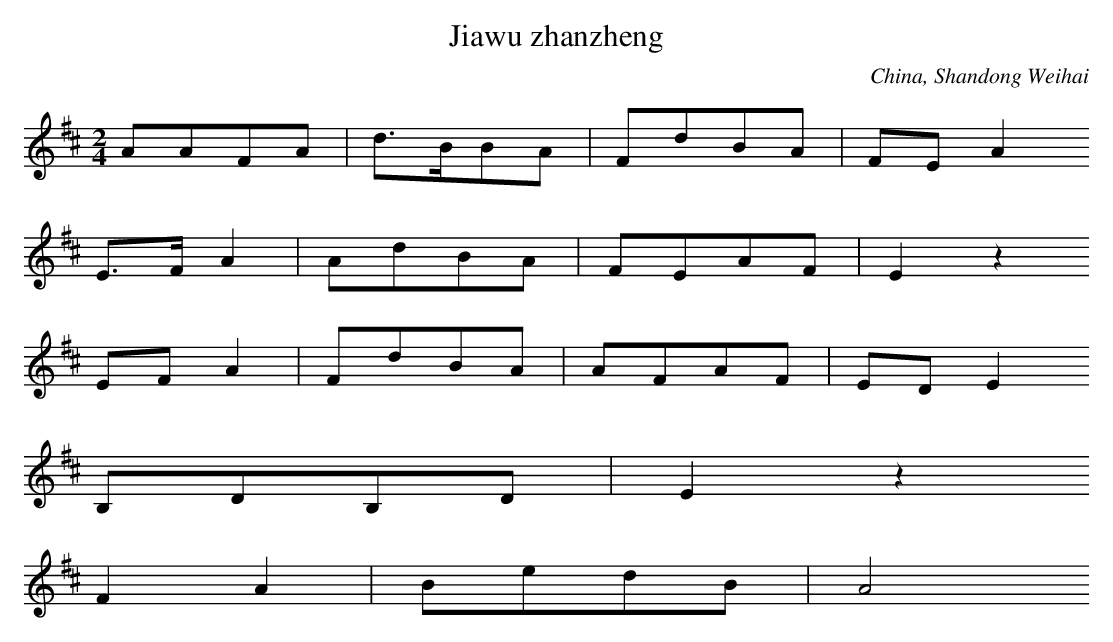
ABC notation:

X:1
T: Jiawu zhanzheng
O: China, Shandong Weihai
M: 2/4
L: 1/16
K: D
A2A2F2A2 | d3BB2A2 | F2d2B2A2 | F2E2A4
E3FA4 | A2d2B2A2 | F2E2A2F2 | E4z4
E2F2A4 | F2d2B2A2 | A2F2A2F2 | E2D2E4
B,2D2B,2D2 | E4z4
F4A4 | B2e2d2B2 | A8
